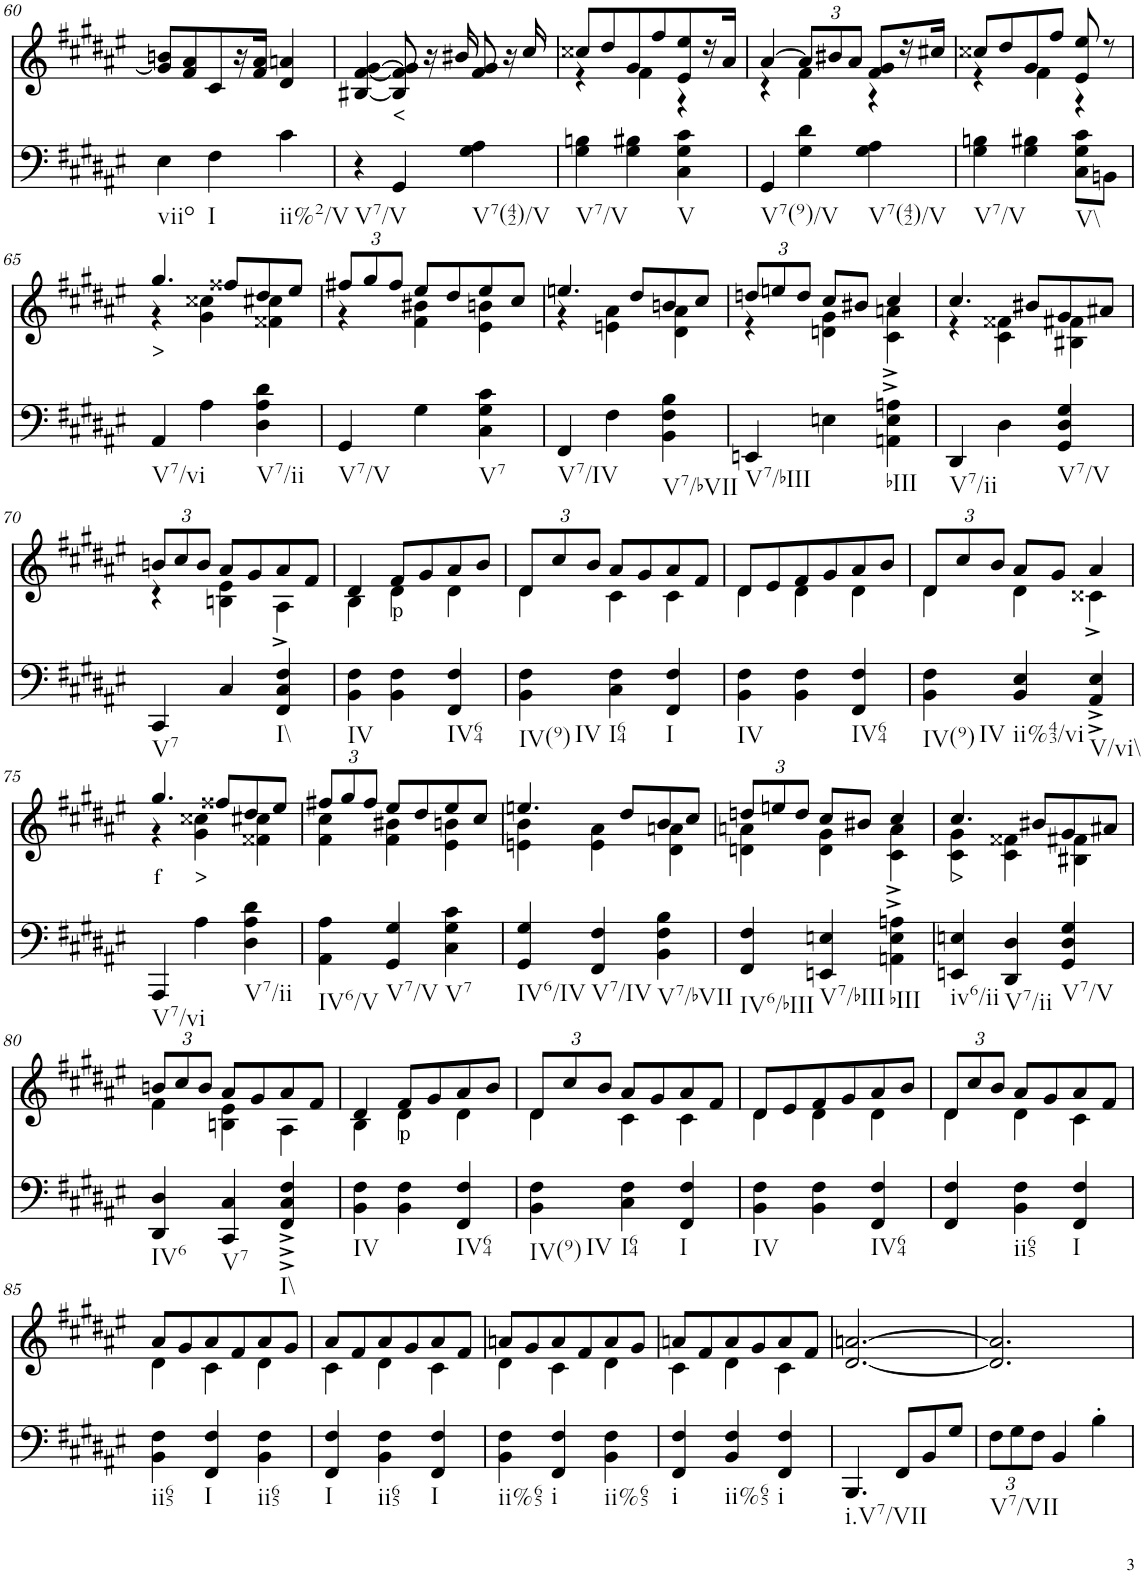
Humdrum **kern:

**kern	**kern	**text
*part2	*part1	*part1
*staff2	*staff1	*staff1
*I"Piano	*I"Piano	*
*I'Pno	*I'Pno	*
!!LO:PB:g=z
*clefF4	*clefG2	*
*k[f#c#g#d#a#e#]	*k[f#c#g#d#a#e#]	*
*M3/4	*M3/4	*
=60	=60	=60
!LO:TX:b:t=viio	!	!
4E#\	8g#/] 8bn/L	.
.	8f#/ 8a#/	.
!LO:TX:b:t=I	!	!
4F#\	8c#/	.
.	16r	.
.	16f#/ 16a#/JJ	.
!LO:TX:b:t=ii%2/V	!	!
4c#\	4d#/ 4an/	.
=61	=61	=61
!LO:TX:b:t=V7/V	!	!
4r	[4B#X/ [4f#/ [4g#/	.
!	!	!LO:LY:b
4GG#/	8B#/] 8f#/] 8g#/]	<
.	16r	.
.	16b#X/	.
!LO:TX:b:t=V7(42)/V	!	!
4G#\ 4A#\	8f#/ 8g#/	.
.	16r	.
.	16cc#/	.
=62	=62	=62
*	*^	*
!LO:TX:b:t=V7/V	!	!	!
4G#\ 4Bn\	8cc##X/L	4r	.
.	8dd#/	.	.
4G#\ 4B#X\	8g#/	4f#\	.
.	8ff#/	.	.
!LO:TX:b:t=V	!	!	!
4C#\ 4G#\ 4c#\	8e#/ 8ee#/	4r	.
.	16r	.	.
.	16a#/JJ	.	.
=63	=63	=63	=63
!LO:TX:b:t=V7(9)/V	!	!	!
4GG#/	[4a#/	4r	.
*	*Xbrackettup	*	*
4G#\ 4d#\	12a#/L]	4f#\	.
.	12b#X/	.	.
.	12a#/J	.	.
!LO:TX:b:t=V7(42)/V	!	!	!
4G#\ 4A#\	8f#/ 8g#/L	4r	.
.	16r	.	.
.	16cc#X/JJ	.	.
=64	=64	=64	=64
!LO:TX:b:t=V7/V	!	!	!
4G#\ 4Bn\	8cc##X/L	4r	.
.	8dd#/	.	.
4G#\ 4B#X\	8g#/	4f#\	.
.	8ff#/J	.	.
!LO:TX:b:t=V\\	!	!	!
8C#\ 8G#\ 8c#\L	8e#/ 8ee#/	4r	.
8BBn\J	8r	.	.
!!LO:LB:g=z	!!
=65	=65	=65	=65
!LO:TX:b:t=V7/vi	!	!	!
!	!	!	!LO:LY:b
4AA#/	4.gg#/	4r	>
4A#\	.	4g#\ 4cc##X\	.
.	8ff##X/L	.	.
!LO:TX:b:t=V7/ii	!	!	!
4D#\ 4A#\ 4d#\	8dd#/	4f##X\ 4cc#X\	.
.	8ee#/J	.	.
=66	=66	=66	=66
!LO:TX:b:t=V7/V	!	!	!
4GG#/	12ff#X/L	4r	.
.	12gg#/	.	.
.	12ff#/J	.	.
4G#\	8ee#/L	4f#\ 4b#X\	.
.	8dd#/	.	.
!LO:TX:b:t=V7	!	!	!
4C#\ 4G#\ 4c#\	8ee#/	4e#\ 4bn\	.
.	8cc#/J	.	.
=67	=67	=67	=67
!LO:TX:b:t=V7/IV	!	!	!
4FF#/	4.een/	4r	.
4F#\	.	4en\ 4a#\	.
.	8dd#/L	.	.
!LO:TX:b:t=V7/bVII	!	!	!
4BB\ 4F#\ 4B\	8bn/	4d#\ 4a#\	.
.	8cc#/J	.	.
=68	=68	=68	=68
!LO:TX:b:t=V7/bIII	!	!	!
4EEn/	12ddn/L	4r	.
.	12een/	.	.
.	12dd/J	.	.
4En\	8cc#/L	4dn\ 4g#\	.
.	8b#X/J	.	.
!LO:TX:b:t=bIII	!	!	!
4AAn\ 4E\ 4An\	4cc#/	4c#\^ 4an\^	.
=69	=69	=69	=69
!LO:TX:b:t=V7/ii	!	!	!
4DD#/	4.cc#/	4r	.
4D#\	.	4c#\ 4f##X\	.
.	8b#X/L	.	.
!LO:TX:b:t=V7/V	!	!	!
4GG#/ 4D#/ 4G#/	8g#/	4B#X\ 4f#X\	.
.	8a#X/J	.	.
!!LO:LB:g=z	!!
=70	=70	=70	=70
!LO:TX:b:t=V7	!	!	!
4CC#/	12bn/L	4r	.
.	12cc#/	.	.
.	12b/J	.	.
4C#/	8a#/L	4Bn\ 4e#\	.
.	8g#/	.	.
!LO:TX:b:t=I\\	!	!	!
4FF#/ 4C#/ 4F#/	8a#/	4A#^\	.
.	8f#/J	.	.
=71	=71	=71	=71
!LO:TX:b:t=IV	!	!	!
4BB\ 4F#\	4d#/	4B\	.
!	!	!	!LO:LY:b
4BB\ 4F#\	8f#/L	4d#\	p
.	8g#/	.	.
!LO:TX:b:t=IV64	!	!	!
4FF#/ 4F#/	8a#/	4d#\	.
.	8b/J	.	.
=72	=72	=72	=72
!LO:TX:b:t=IV(9)	!	!	!
!LO:TX:b:t=IV	!	!	!
4BB\ 4F#\	12d#/L	4d#\	.
.	12cc#/	.	.
.	12b/J	.	.
!LO:TX:b:t=I64	!	!	!
4C#\ 4F#\	8a#/L	4c#\	.
.	8g#/	.	.
!LO:TX:b:t=I	!	!	!
4FF#/ 4F#/	8a#/	4c#\	.
.	8f#/J	.	.
=73	=73	=73	=73
!LO:TX:b:t=IV	!	!	!
4BB\ 4F#\	8d#/L	4d#\	.
.	8e#/	.	.
4BB\ 4F#\	8f#/	4d#\	.
.	8g#/	.	.
!LO:TX:b:t=IV64	!	!	!
4FF#/ 4F#/	8a#/	4d#\	.
.	8b/J	.	.
=74	=74	=74	=74
!LO:TX:b:t=IV(9)	!	!	!
!LO:TX:b:t=IV	!	!	!
4BB\ 4F#\	12d#/L	4d#\	.
.	12cc#/	.	.
.	12b/J	.	.
!LO:TX:b:t=ii%43/vi	!	!	!
4BB/ 4E#/	8a#/L	4d#\	.
.	8g#/J	.	.
!LO:TX:b:t=V/vi\\	!	!	!
4AA#/^ 4E#/^	4a#/	4c##X^\	.
!!LO:LB:g=z	!!
=75	=75	=75	=75
!LO:TX:b:t=V7/vi	!	!	!
!	!	!	!LO:LY:b
4AAA#/	4.gg#/	4r	f
!	!	!	!LO:LY:b
4A#\	.	4g#\ 4cc##X\	>
.	8ff##X/L	.	.
!LO:TX:b:t=V7/ii	!	!	!
4D#\ 4A#\ 4d#\	8dd#/	4f##X\ 4cc#X\	.
.	8ee#/J	.	.
=76	=76	=76	=76
!LO:TX:b:t=IV6/V	!	!	!
4AA#\ 4A#\	12ff#X/L	4f#\ 4cc#\	.
.	12gg#/	.	.
.	12ff#/J	.	.
!LO:TX:b:t=V7/V	!	!	!
4GG#/ 4G#/	8ee#/L	4f#\ 4b#X\	.
.	8dd#/	.	.
!LO:TX:b:t=V7	!	!	!
4C#\ 4G#\ 4c#\	8ee#/	4e#\ 4bn\	.
.	8cc#/J	.	.
=77	=77	=77	=77
!LO:TX:b:t=IV6/IV	!	!	!
4GG#/ 4G#/	4.een/	4en\ 4b\	.
!LO:TX:b:t=V7/IV	!	!	!
4FF#/ 4F#/	.	4e\ 4a#\	.
.	8dd#/L	.	.
!LO:TX:b:t=V7/bVII	!	!	!
4BB\ 4F#\ 4B\	8b/	4d#\ 4an\	.
.	8cc#/J	.	.
=78	=78	=78	=78
!LO:TX:b:t=IV6/bIII	!	!	!
4FF#/ 4F#/	12ddn/L	4dn\ 4an\	.
.	12een/	.	.
.	12dd/J	.	.
!LO:TX:b:t=V7/bIII	!	!	!
4EEn/ 4En/	8cc#/L	4d\ 4g#\	.
.	8b#X/J	.	.
!LO:TX:b:t=bIII	!	!	!
4AAn\ 4E\ 4An\	4cc#/	4c#\^ 4a\^	.
=79	=79	=79	=79
!LO:TX:b:t=iv6/ii	!	!	!
!	!	!	!LO:LY:b
4EEn/ 4En/	4.cc#/	4c#\ 4g#\	>
!LO:TX:b:t=V7/ii	!	!	!
4DD#/ 4D#/	.	4c#\ 4f##X\	.
.	8b#X/L	.	.
!LO:TX:b:t=V7/V	!	!	!
4GG#/ 4D#/ 4G#/	8g#/	4B#X\ 4f#X\	.
.	8a#X/J	.	.
!!LO:LB:g=z	!!
=80	=80	=80	=80
!LO:TX:b:t=IV6	!	!	!
4DD#/ 4D#/	12bn/L	4f#\	.
.	12cc#/	.	.
.	12b/J	.	.
!LO:TX:b:t=V7	!	!	!
4CC#/ 4C#/	8a#/L	4Bn\ 4e#\	.
.	8g#/	.	.
!LO:TX:b:t=I\\	!	!	!
4FF#/^ 4C#/^ 4F#/^	8a#/	4A#\	.
.	8f#/J	.	.
=81	=81	=81	=81
!LO:TX:b:t=IV	!	!	!
4BB\ 4F#\	4d#/	4B\	.
!	!	!	!LO:LY:b
4BB\ 4F#\	8f#/L	4d#\	p
.	8g#/	.	.
!LO:TX:b:t=IV64	!	!	!
4FF#/ 4F#/	8a#/	4d#\	.
.	8b/J	.	.
=82	=82	=82	=82
!LO:TX:b:t=IV(9)	!	!	!
!LO:TX:b:t=IV	!	!	!
4BB\ 4F#\	12d#/L	4d#\	.
.	12cc#/	.	.
.	12b/J	.	.
!LO:TX:b:t=I64	!	!	!
4C#\ 4F#\	8a#/L	4c#\	.
.	8g#/	.	.
!LO:TX:b:t=I	!	!	!
4FF#/ 4F#/	8a#/	4c#\	.
.	8f#/J	.	.
=83	=83	=83	=83
!LO:TX:b:t=IV	!	!	!
4BB\ 4F#\	8d#/L	4d#\	.
.	8e#/	.	.
4BB\ 4F#\	8f#/	4d#\	.
.	8g#/	.	.
!LO:TX:b:t=IV64	!	!	!
4FF#/ 4F#/	8a#/	4d#\	.
.	8b/J	.	.
=84	=84	=84	=84
4FF#/ 4F#/	12d#/L	4d#\	.
.	12cc#/	.	.
.	12b/J	.	.
!LO:TX:b:t=ii65	!	!	!
4BB\ 4F#\	8a#/L	4d#\	.
.	8g#/	.	.
!LO:TX:b:t=I	!	!	!
4FF#/ 4F#/	8a#/	4c#\	.
.	8f#/J	.	.
!!LO:LB:g=z	!!
=85	=85	=85	=85
!LO:TX:b:t=ii65	!	!	!
4BB\ 4F#\	8a#/L	4d#\	.
.	8g#/	.	.
!LO:TX:b:t=I	!	!	!
4FF#/ 4F#/	8a#/	4c#\	.
.	8f#/	.	.
!LO:TX:b:t=ii65	!	!	!
4BB\ 4F#\	8a#/	4d#\	.
.	8g#/J	.	.
=86	=86	=86	=86
!LO:TX:b:t=I	!	!	!
4FF#/ 4F#/	8a#/L	4c#\	.
.	8f#/	.	.
!LO:TX:b:t=ii65	!	!	!
4BB\ 4F#\	8a#/	4d#\	.
.	8g#/	.	.
!LO:TX:b:t=I	!	!	!
4FF#/ 4F#/	8a#/	4c#\	.
.	8f#/J	.	.
=87	=87	=87	=87
!LO:TX:b:t=ii%65	!	!	!
4BB\ 4F#\	8an/L	4d#\	.
.	8g#/	.	.
!LO:TX:b:t=i	!	!	!
4FF#/ 4F#/	8a/	4c#\	.
.	8f#/	.	.
!LO:TX:b:t=ii%65	!	!	!
4BB\ 4F#\	8a/	4d#\	.
.	8g#/J	.	.
=88	=88	=88	=88
!LO:TX:b:t=i	!	!	!
4FF#/ 4F#/	8an/L	4c#\	.
.	8f#/	.	.
!LO:TX:b:t=ii%65	!	!	!
4BB/ 4F#/	8a/	4d#\	.
.	8g#/	.	.
!LO:TX:b:t=i	!	!	!
4FF#/ 4F#/	8a/	4c#\	.
.	8f#/J	.	.
*	*v	*v	*
=89	=89	=89
!LO:TX:b:t=i.V7/VII	!	!
4.BBB/	[2.d#/ [2.an/	.
8FF#/L	.	.
8BB/	.	.
8G#/J	.	.
=90	=90	=90
*Xbrackettup	*	*
!LO:TX:b:t=V7/VII	!	!
12F#\L	2.d#/] 2.a/]	.
12G#\	.	.
12F#\J	.	.
4BB/	.	.
4B'\	.	.
=	=	=
*-	*-	*-
